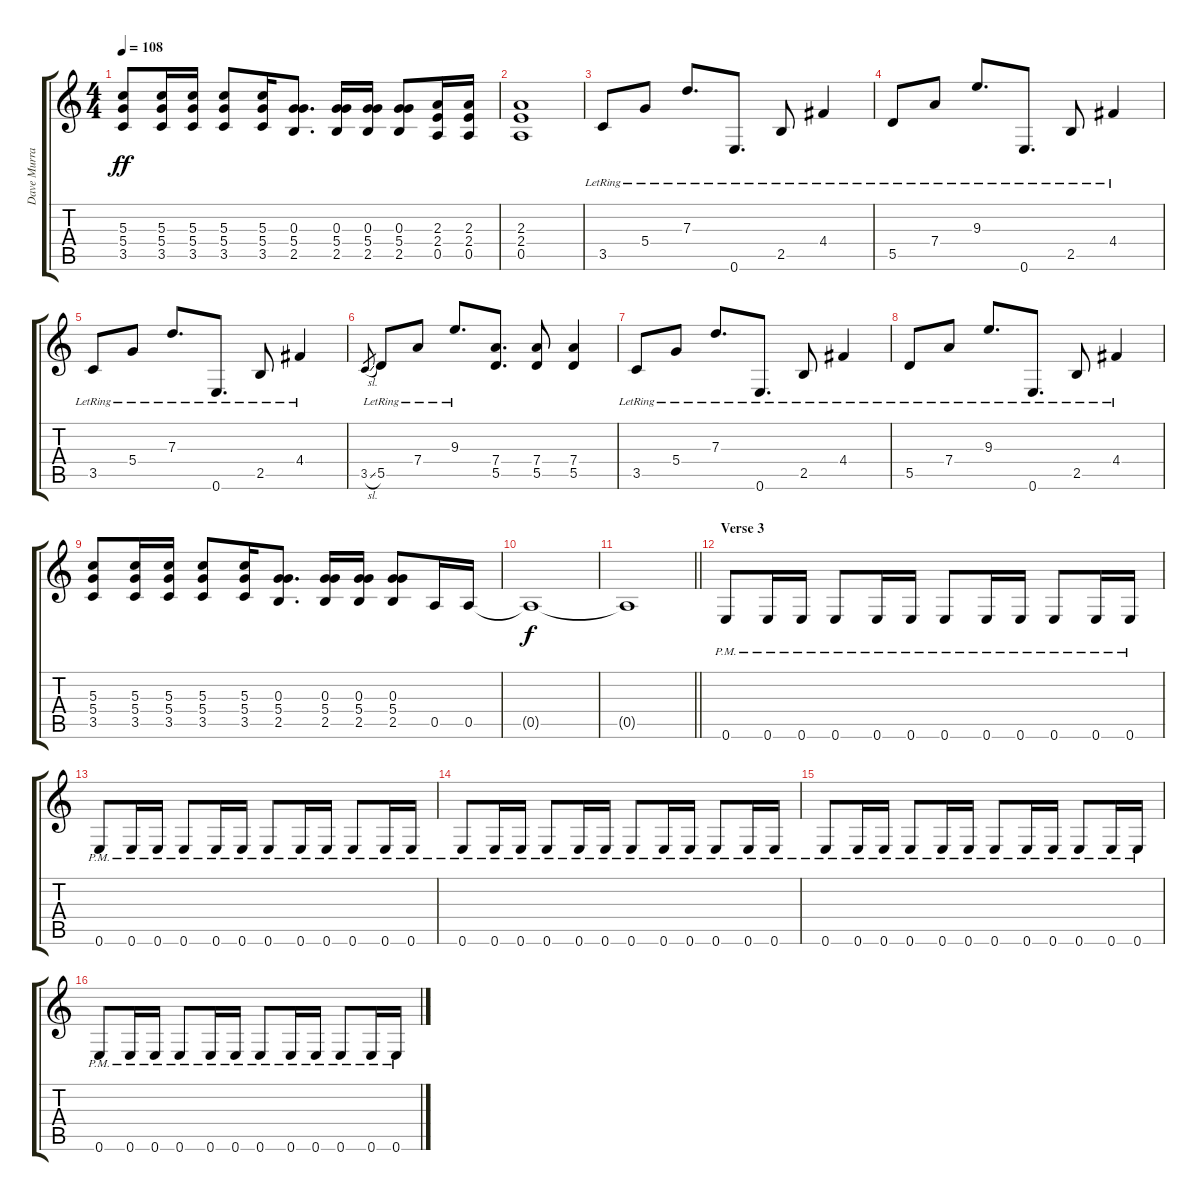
\track ("Dave Murray" "Dave Murra") {instrument overdrivenguitar}
\staff {score tabs}
\tuning (E4 B3 G3 D3 A2 E2) {hide}
\ts (4 4)
\tempo 108
\clef g2
\ks c
(5.3 5.4 3.5).8{dy ff} (5.3 5.4 3.5).16 (5.3 5.4 3.5).16 (5.3 5.4 3.5).8 (5.3 5.4 3.5).16 (0.3 5.4 2.5).8{d} (0.3 5.4 2.5).16 (0.3 5.4 2.5).16 (0.3 5.4 2.5).8 (2.3 2.4 0.5).16 (2.3 2.4 0.5).16 |
(2.3 2.4 0.5).1 |
3.5{lr}.8 5.4{lr}.8 7.3{lr}.8{d} 0.6{lr}.8{d} 2.5{lr}.8 4.4{lr}.4 |
5.5{lr}.8 7.4{lr}.8 9.3{lr}.8{d} 0.6{lr}.8{d} 2.5{lr}.8 4.4{lr}.4 |
3.5{lr}.8 5.4{lr}.8 7.3{lr}.8{d} 0.6{lr}.8{d} 2.5{lr}.8 4.4{lr}.4 |
3.5{sl}.8{gr} 5.5{lr}.8 7.4{lr}.8 9.3{lr}.8{d} (7.4 5.5).8{d} (7.4 5.5).8 (7.4 5.5).4 |
3.5{lr}.8 5.4{lr}.8 7.3{lr}.8{d} 0.6{lr}.8{d} 2.5{lr}.8 4.4{lr}.4 |
5.5{lr}.8 7.4{lr}.8 9.3{lr}.8{d} 0.6{lr}.8{d} 2.5{lr}.8 4.4{lr}.4 |
(5.3 5.4 3.5).8 (5.3 5.4 3.5).16 (5.3 5.4 3.5).16 (5.3 5.4 3.5).8 (5.3 5.4 3.5).16 (0.3 5.4 2.5).8{d} (0.3 5.4 2.5).16 (0.3 5.4 2.5).16 (0.3 5.4 2.5).8 0.5.16 0.5.16 |
0.5{t}.1{dy f} |
\barLineRight lightlight
0.5{t}.1 |
\section ("" "Verse 3")
0.6{pm}.8 0.6{pm}.16 0.6{pm}.16 0.6{pm}.8 0.6{pm}.16 0.6{pm}.16 0.6{pm}.8 0.6{pm}.16 0.6{pm}.16 0.6{pm}.8 0.6{pm}.16 0.6{pm}.16 |
0.6{pm}.8 0.6{pm}.16 0.6{pm}.16 0.6{pm}.8 0.6{pm}.16 0.6{pm}.16 0.6{pm}.8 0.6{pm}.16 0.6{pm}.16 0.6{pm}.8 0.6{pm}.16 0.6{pm}.16 |
0.6{pm}.8 0.6{pm}.16 0.6{pm}.16 0.6{pm}.8 0.6{pm}.16 0.6{pm}.16 0.6{pm}.8 0.6{pm}.16 0.6{pm}.16 0.6{pm}.8 0.6{pm}.16 0.6{pm}.16 |
0.6{pm}.8 0.6{pm}.16 0.6{pm}.16 0.6{pm}.8 0.6{pm}.16 0.6{pm}.16 0.6{pm}.8 0.6{pm}.16 0.6{pm}.16 0.6{pm}.8 0.6{pm}.16 0.6{pm}.16 |
0.6{pm}.8 0.6{pm}.16 0.6{pm}.16 0.6{pm}.8 0.6{pm}.16 0.6{pm}.16 0.6{pm}.8 0.6{pm}.16 0.6{pm}.16 0.6{pm}.8 0.6{pm}.16 0.6{pm}.16
